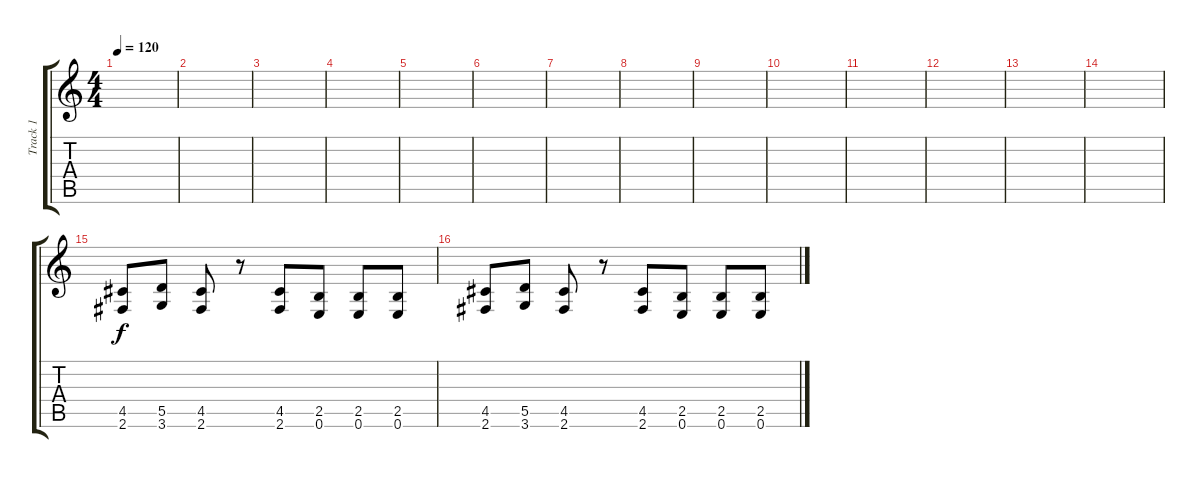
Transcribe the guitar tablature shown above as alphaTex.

\track ("Track 1" "Track 1") {instrument distortionguitar}
\staff {score tabs}
\tuning (E4 B3 G3 D3 A2 E2) {hide}
\ts (4 4)
\tempo 120
\clef g2
\ks c
|
|
|
|
|
|
|
|
|
|
|
|
|
|
(4.5 2.6).8{volume 16} (5.5 3.6).8 (4.5 2.6).8 r.8 (4.5 2.6).8 (2.5 0.6).8 (2.5 0.6).8 (2.5 0.6).8 |
(4.5 2.6).8 (5.5 3.6).8 (4.5 2.6).8 r.8 (4.5 2.6).8 (2.5 0.6).8 (2.5 0.6).8 (2.5 0.6).8
